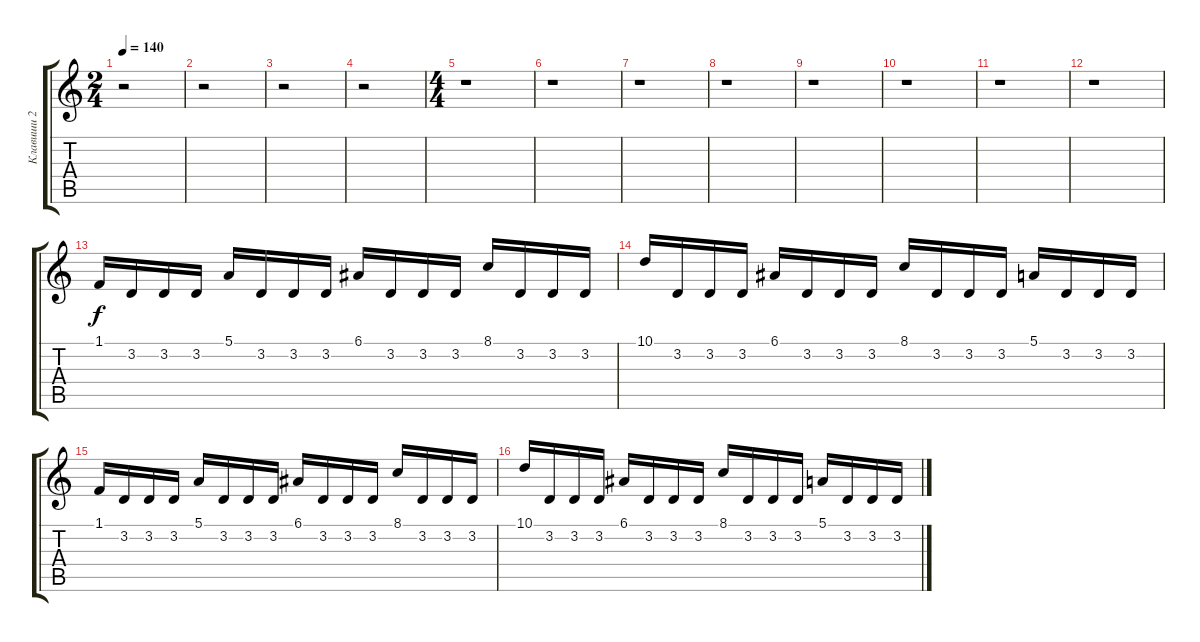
\track ("Клавиши 2" "Клавиши 2") {instrument pad1newage}
\staff {score tabs}
\tuning (E4 B3 G3 D3 A2 E2) {hide}
\ts (2 4)
\tempo 140
\clef g2
\ks c
r.2{dy f} |
r.2 |
r.2 |
r.2 |
\ts (4 4)
r.1 |
r.1 |
r.1 |
r.1 |
r.1 |
r.1 |
r.1 |
r.1 |
1.1.16 3.2.16 3.2.16 3.2.16 5.1.16 3.2.16 3.2.16 3.2.16 6.1.16 3.2.16 3.2.16 3.2.16 8.1.16 3.2.16 3.2.16 3.2.16 |
10.1.16 3.2.16 3.2.16 3.2.16 6.1.16 3.2.16 3.2.16 3.2.16 8.1.16 3.2.16 3.2.16 3.2.16 5.1.16 3.2.16 3.2.16 3.2.16 |
1.1.16 3.2.16 3.2.16 3.2.16 5.1.16 3.2.16 3.2.16 3.2.16 6.1.16 3.2.16 3.2.16 3.2.16 8.1.16 3.2.16 3.2.16 3.2.16 |
10.1.16 3.2.16 3.2.16 3.2.16 6.1.16 3.2.16 3.2.16 3.2.16 8.1.16 3.2.16 3.2.16 3.2.16 5.1.16 3.2.16 3.2.16 3.2.16
